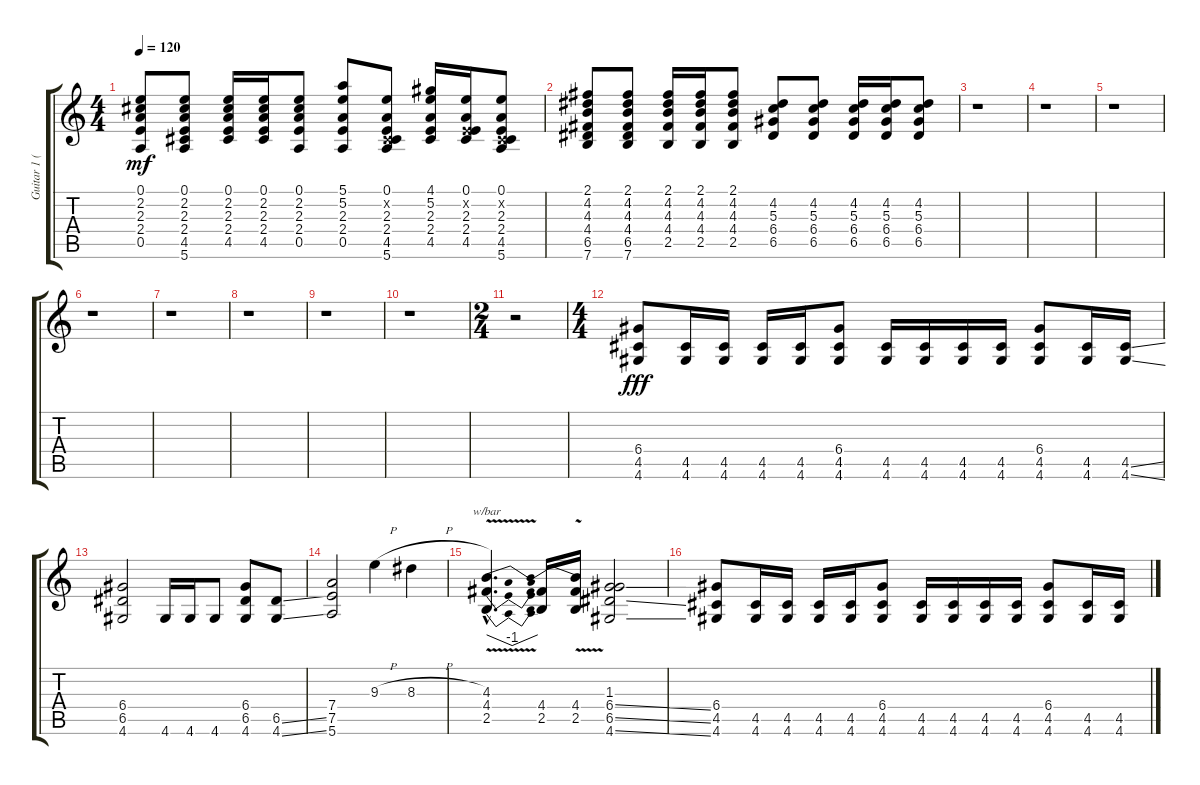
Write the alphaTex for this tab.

\track ("Guitar 1 (Dist.)" "Guitar 1 (") {instrument distortionguitar}
\staff {score tabs}
\tuning (E4 B3 G3 D3 A2 E2) {hide}
\ts (4 4)
\tempo 120
\clef g2
\ks c
(0.1 2.2 2.3 2.4 0.5).8{dy mf} (0.1 2.2 2.3 2.4 4.5 5.6).8 (0.1 2.2 2.3 2.4 4.5).16 (0.1 2.2 2.3 2.4 4.5).16 (0.1 2.2 2.3 2.4 0.5).8 (5.1 5.2 2.3 2.4 0.5).8 (0.1 -10.2{x} 2.3 2.4 4.5 5.6).8 (4.1 5.2 2.3 2.4 4.5).16 (0.1 -7.2{x} 2.3 2.4 4.5).16 (0.1 -10.2{x} 2.3 2.4 4.5 5.6).8 |
(2.1 4.2 4.3 4.4 6.5 7.6).8 (2.1 4.2 4.3 4.4 6.5 7.6).8 (2.1 4.2 4.3 4.4 2.5).16 (2.1 4.2 4.3 4.4 2.5).16 (2.1 4.2 4.3 4.4 2.5).8 (4.2 5.3 6.4 6.5).8 (4.2 5.3 6.4 6.5).8 (4.2 5.3 6.4 6.5).16 (4.2 5.3 6.4 6.5).16 (4.2 5.3 6.4 6.5).8 |
r.1 |
r.1 |
r.1 |
r.1 |
r.1 |
r.1 |
r.1 |
r.1 |
\ts (2 4)
r.2 |
\ts (4 4)
(6.4 4.5 4.6).8{dy fff instrument distortionguitar} (4.5 4.6).16 (4.5 4.6).16 (4.5 4.6).16 (4.5 4.6).16 (6.4 4.5 4.6).8 (4.5 4.6).16 (4.5 4.6).16 (4.5 4.6).16 (4.5 4.6).16 (6.4 4.5 4.6).8 (4.5 4.6).16 (4.5{ss} 4.6{ss}).16 |
(6.4 6.5 4.6).2{instrument distortionguitar} 4.6.16 4.6.16 4.6.8 (6.4 6.5 4.6).8 (6.5{ss} 4.6{ss}).8 |
(7.4 7.5 5.6).2 9.3{h}.4 8.3{h}.4 |
(4.3{v hac} 4.4{hac} 2.5{hac}).4{d tbe (dip default 0 0 30 -4 60 0)} (4.4 2.5).16 (4.3{t} 4.4 2.5).16 (1.3 6.4{ss} 6.5{ss} 4.6{ss}).2 |
(6.4 4.5 4.6).8 (4.5 4.6).16 (4.5 4.6).16 (4.5 4.6).16 (4.5 4.6).16 (6.4 4.5 4.6).8 (4.5 4.6).16 (4.5 4.6).16 (4.5 4.6).16 (4.5 4.6).16 (6.4 4.5 4.6).8 (4.5 4.6).16 (4.5{ss} 4.6{ss}).16
